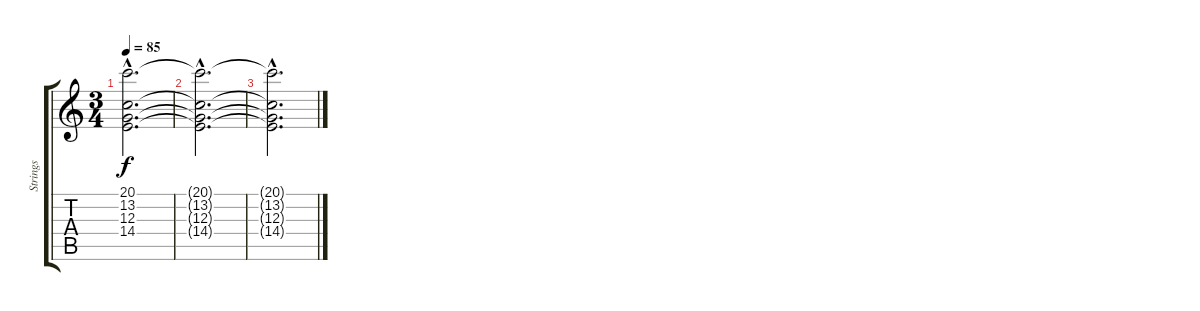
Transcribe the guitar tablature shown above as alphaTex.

\track ("Strings" "Strings") {instrument stringensemble1}
\staff {score tabs}
\tuning (E4 B3 G3 D3 A2 E2) {hide}
\ts (3 4)
\tempo 85
\clef g2
\ks c
(20.1{hac t} 13.2{hac t} 12.3{hac t} 14.4{hac t}).2{d dy f} |
(20.1{hac t} 13.2{hac t} 12.3{hac t} 14.4{hac t}).2{d} |
(20.1{hac t} 13.2{hac t} 12.3{hac t} 14.4{hac t}).2{d}
